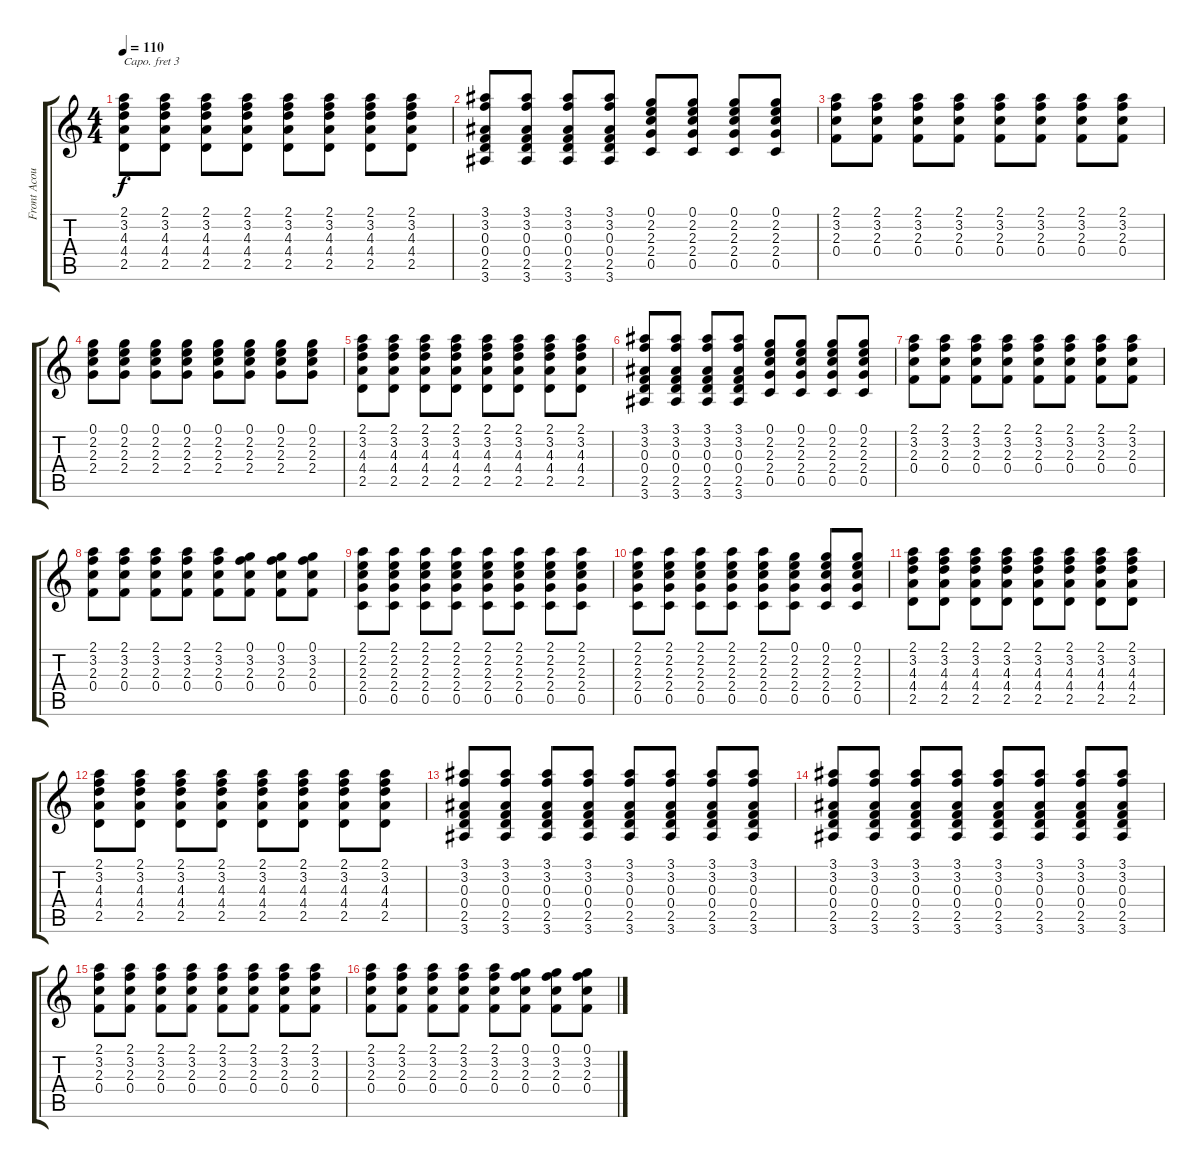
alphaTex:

\track ("Front Acoustic" "Front Acou") {instrument acousticguitarsteel}
\staff {score tabs}
\capo 3
\tuning (E4 B3 G3 D3 A2 E2) {hide}
\ts (4 4)
\tempo 110
\clef g2
\ks c
(2.1 3.2 4.3 4.4 2.5).8{dy f} (2.1 3.2 4.3 4.4 2.5).8 (2.1 3.2 4.3 4.4 2.5).8 (2.1 3.2 4.3 4.4 2.5).8 (2.1 3.2 4.3 4.4 2.5).8 (2.1 3.2 4.3 4.4 2.5).8 (2.1 3.2 4.3 4.4 2.5).8 (2.1 3.2 4.3 4.4 2.5).8 |
(3.1 3.2 0.3 0.4 2.5 3.6).8 (3.1 3.2 0.3 0.4 2.5 3.6).8 (3.1 3.2 0.3 0.4 2.5 3.6).8 (3.1 3.2 0.3 0.4 2.5 3.6).8 (0.1 2.2 2.3 2.4 0.5).8 (0.1 2.2 2.3 2.4 0.5).8 (0.1 2.2 2.3 2.4 0.5).8 (0.1 2.2 2.3 2.4 0.5).8 |
(2.1 3.2 2.3 0.4).8 (2.1 3.2 2.3 0.4).8 (2.1 3.2 2.3 0.4).8 (2.1 3.2 2.3 0.4).8 (2.1 3.2 2.3 0.4).8 (2.1 3.2 2.3 0.4).8 (2.1 3.2 2.3 0.4).8 (2.1 3.2 2.3 0.4).8 |
(0.1 2.2 2.3 2.4).8 (0.1 2.2 2.3 2.4).8 (0.1 2.2 2.3 2.4).8 (0.1 2.2 2.3 2.4).8 (0.1 2.2 2.3 2.4).8 (0.1 2.2 2.3 2.4).8 (0.1 2.2 2.3 2.4).8 (0.1 2.2 2.3 2.4).8 |
(2.1 3.2 4.3 4.4 2.5).8 (2.1 3.2 4.3 4.4 2.5).8 (2.1 3.2 4.3 4.4 2.5).8 (2.1 3.2 4.3 4.4 2.5).8 (2.1 3.2 4.3 4.4 2.5).8 (2.1 3.2 4.3 4.4 2.5).8 (2.1 3.2 4.3 4.4 2.5).8 (2.1 3.2 4.3 4.4 2.5).8 |
(3.1 3.2 0.3 0.4 2.5 3.6).8 (3.1 3.2 0.3 0.4 2.5 3.6).8 (3.1 3.2 0.3 0.4 2.5 3.6).8 (3.1 3.2 0.3 0.4 2.5 3.6).8 (0.1 2.2 2.3 2.4 0.5).8 (0.1 2.2 2.3 2.4 0.5).8 (0.1 2.2 2.3 2.4 0.5).8 (0.1 2.2 2.3 2.4 0.5).8 |
(2.1 3.2 2.3 0.4).8 (2.1 3.2 2.3 0.4).8 (2.1 3.2 2.3 0.4).8 (2.1 3.2 2.3 0.4).8 (2.1 3.2 2.3 0.4).8 (2.1 3.2 2.3 0.4).8 (2.1 3.2 2.3 0.4).8 (2.1 3.2 2.3 0.4).8 |
(2.1 3.2 2.3 0.4).8 (2.1 3.2 2.3 0.4).8 (2.1 3.2 2.3 0.4).8 (2.1 3.2 2.3 0.4).8 (2.1 3.2 2.3 0.4).8 (0.1 3.2 2.3 0.4).8 (0.1 3.2 2.3 0.4).8 (0.1 3.2 2.3 0.4).8 |
(2.1 2.2 2.3 2.4 0.5).8 (2.1 2.2 2.3 2.4 0.5).8 (2.1 2.2 2.3 2.4 0.5).8 (2.1 2.2 2.3 2.4 0.5).8 (2.1 2.2 2.3 2.4 0.5).8 (2.1 2.2 2.3 2.4 0.5).8 (2.1 2.2 2.3 2.4 0.5).8 (2.1 2.2 2.3 2.4 0.5).8 |
(2.1 2.2 2.3 2.4 0.5).8 (2.1 2.2 2.3 2.4 0.5).8 (2.1 2.2 2.3 2.4 0.5).8 (2.1 2.2 2.3 2.4 0.5).8 (2.1 2.2 2.3 2.4 0.5).8 (0.1 2.2 2.3 2.4 0.5).8 (0.1 2.2 2.3 2.4 0.5).8 (0.1 2.2 2.3 2.4 0.5).8 |
(2.1 3.2 4.3 4.4 2.5).8 (2.1 3.2 4.3 4.4 2.5).8 (2.1 3.2 4.3 4.4 2.5).8 (2.1 3.2 4.3 4.4 2.5).8 (2.1 3.2 4.3 4.4 2.5).8 (2.1 3.2 4.3 4.4 2.5).8 (2.1 3.2 4.3 4.4 2.5).8 (2.1 3.2 4.3 4.4 2.5).8 |
(2.1 3.2 4.3 4.4 2.5).8 (2.1 3.2 4.3 4.4 2.5).8 (2.1 3.2 4.3 4.4 2.5).8 (2.1 3.2 4.3 4.4 2.5).8 (2.1 3.2 4.3 4.4 2.5).8 (2.1 3.2 4.3 4.4 2.5).8 (2.1 3.2 4.3 4.4 2.5).8 (2.1 3.2 4.3 4.4 2.5).8 |
(3.1 3.2 0.3 0.4 2.5 3.6).8 (3.1 3.2 0.3 0.4 2.5 3.6).8 (3.1 3.2 0.3 0.4 2.5 3.6).8 (3.1 3.2 0.3 0.4 2.5 3.6).8 (3.1 3.2 0.3 0.4 2.5 3.6).8 (3.1 3.2 0.3 0.4 2.5 3.6).8 (3.1 3.2 0.3 0.4 2.5 3.6).8 (3.1 3.2 0.3 0.4 2.5 3.6).8 |
(3.1 3.2 0.3 0.4 2.5 3.6).8 (3.1 3.2 0.3 0.4 2.5 3.6).8 (3.1 3.2 0.3 0.4 2.5 3.6).8 (3.1 3.2 0.3 0.4 2.5 3.6).8 (3.1 3.2 0.3 0.4 2.5 3.6).8 (3.1 3.2 0.3 0.4 2.5 3.6).8 (3.1 3.2 0.3 0.4 2.5 3.6).8 (3.1 3.2 0.3 0.4 2.5 3.6).8 |
(2.1 3.2 2.3 0.4).8 (2.1 3.2 2.3 0.4).8 (2.1 3.2 2.3 0.4).8 (2.1 3.2 2.3 0.4).8 (2.1 3.2 2.3 0.4).8 (2.1 3.2 2.3 0.4).8 (2.1 3.2 2.3 0.4).8 (2.1 3.2 2.3 0.4).8 |
(2.1 3.2 2.3 0.4).8 (2.1 3.2 2.3 0.4).8 (2.1 3.2 2.3 0.4).8 (2.1 3.2 2.3 0.4).8 (2.1 3.2 2.3 0.4).8 (0.1 3.2 2.3 0.4).8 (0.1 3.2 2.3 0.4).8 (0.1 3.2 2.3 0.4).8
